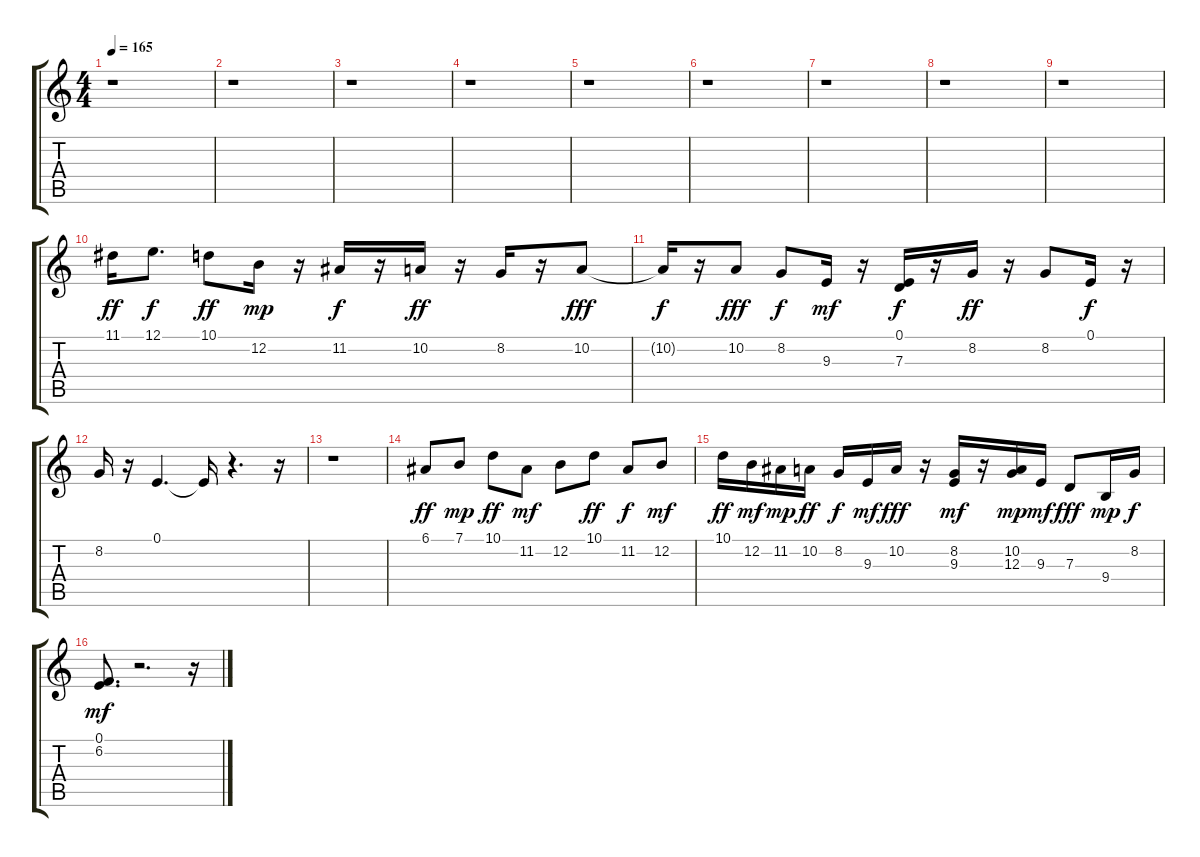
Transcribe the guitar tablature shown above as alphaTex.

\track "" {instrument tenorsax}
\staff {score tabs}
\tuning (E4 B3 G3 D3 A2 E2) {hide}
\ts (4 4)
\tempo 165
\clef g2
\ks c
r.1{dy ff} |
r.1 |
r.1 |
r.1 |
r.1 |
r.1 |
r.1 |
r.1 |
r.1 |
11.1.16 12.1.8{d dy f} 10.1.8{dy ff} 12.2.16{dy mp} r.16 11.2.16{dy f} r.16 10.2.16{dy ff} r.16 8.2.16 r.16 10.2.8{dy fff} |
10.2{t}.16{dy f} r.16 10.2.8{dy fff} 8.2.8{dy f} 9.3.16{dy mf} r.16 (0.1 7.3).16{dy f} r.16 8.2.16{dy ff} r.16 8.2.8 0.1.16{dy f} r.16 |
8.2.16 r.16 0.1.4{d} 0.1{t}.16 r.4{d} r.16 |
r.1 |
6.1.8{dy ff} 7.1.8{dy mp} 10.1.8{dy ff} 11.2.8{dy mf} 12.2.8 10.1.8{dy ff} 11.2.8{dy f} 12.2.8{dy mf} |
10.1.16{dy ff} 12.2.16{dy mf} 11.2.16{dy mp} 10.2.16{dy ff} 8.2.16{dy f} 9.3.16{dy mf} 10.2.16{dy fff} r.16 (8.2 9.3).16{dy mf} r.16 (10.2 12.3).16{dy mp} 9.3.16{dy mf} 7.3.8{dy fff} 9.4.16{dy mp} 8.2.16{dy f} |
(0.1 6.2).8{d dy mf} r.2{d} r.16
